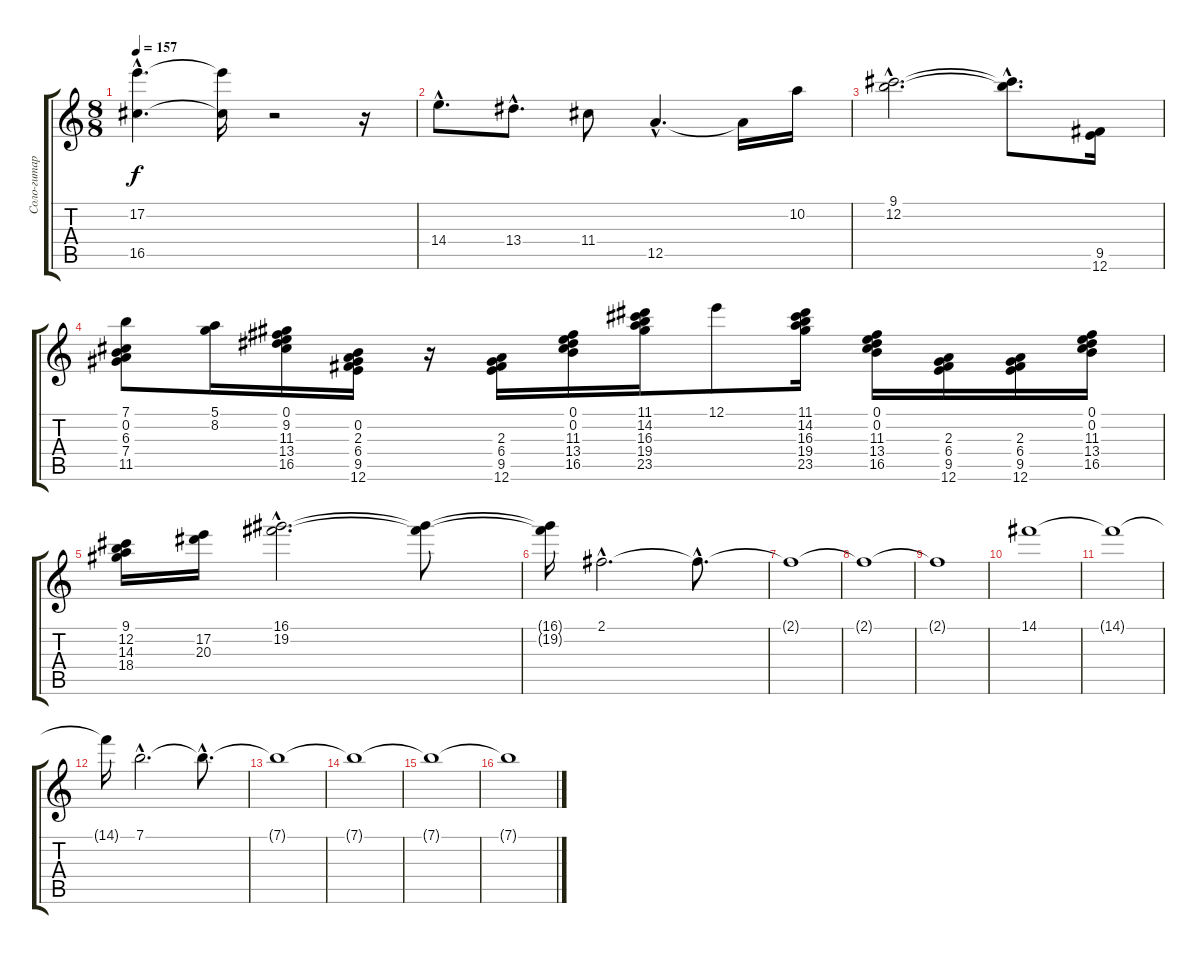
\track ("Соло-гитара" "Соло-гитар") {instrument overdrivenguitar}
\staff {score tabs}
\tuning (E4 B3 G3 D3 A2 E2) {hide}
\ts (8 8)
\tempo 157
\clef g2
\ks c
(17.2{hac} 16.5{hac}).4{d dy f} (17.2{t} 16.5{t}).16 r.2 r.16 |
14.4{hac}.8{d} 13.4{hac}.8{d} 11.4.8 12.5{hac}.4{d} 12.5{t}.16 10.2.16 |
(9.1{hac} 12.2{hac}).2{d} (9.1{hac t} 12.2{hac t}).8{d} (9.5 12.6).16 |
(7.1 0.2 6.3 7.4 11.5).8 (5.1 8.2).16 (0.1 9.2 11.3 13.4 16.5).16 (0.2 2.3 6.4 9.5 12.6).16 r.16 (2.3 6.4 9.5 12.6).16 (0.1 0.2 11.3 13.4 16.5).16 (11.1 14.2 16.3 19.4 23.5).16 12.1.8 (11.1 14.2 16.3 19.4 23.5).16 (0.1 0.2 11.3 13.4 16.5).16 (2.3 6.4 9.5 12.6).16 (2.3 6.4 9.5 12.6).16 (0.1 0.2 11.3 13.4 16.5).16 |
(9.1 12.2 14.3 18.4).16 (17.2 20.3).16 (16.1{hac} 19.2{hac}).2{d} (16.1{t} 19.2{t}).8 |
(16.1{t} 19.2{t}).16 2.1{hac}.2{d} 2.1{hac t}.8{d} |
2.1{t}.1 |
2.1{t}.1 |
2.1{t}.1 |
14.1.1 |
14.1{t}.1 |
14.1{t}.16 7.1{hac}.2{d} 7.1{hac t}.8{d} |
7.1{t}.1 |
7.1{t}.1 |
7.1{t}.1 |
7.1{t}.1
